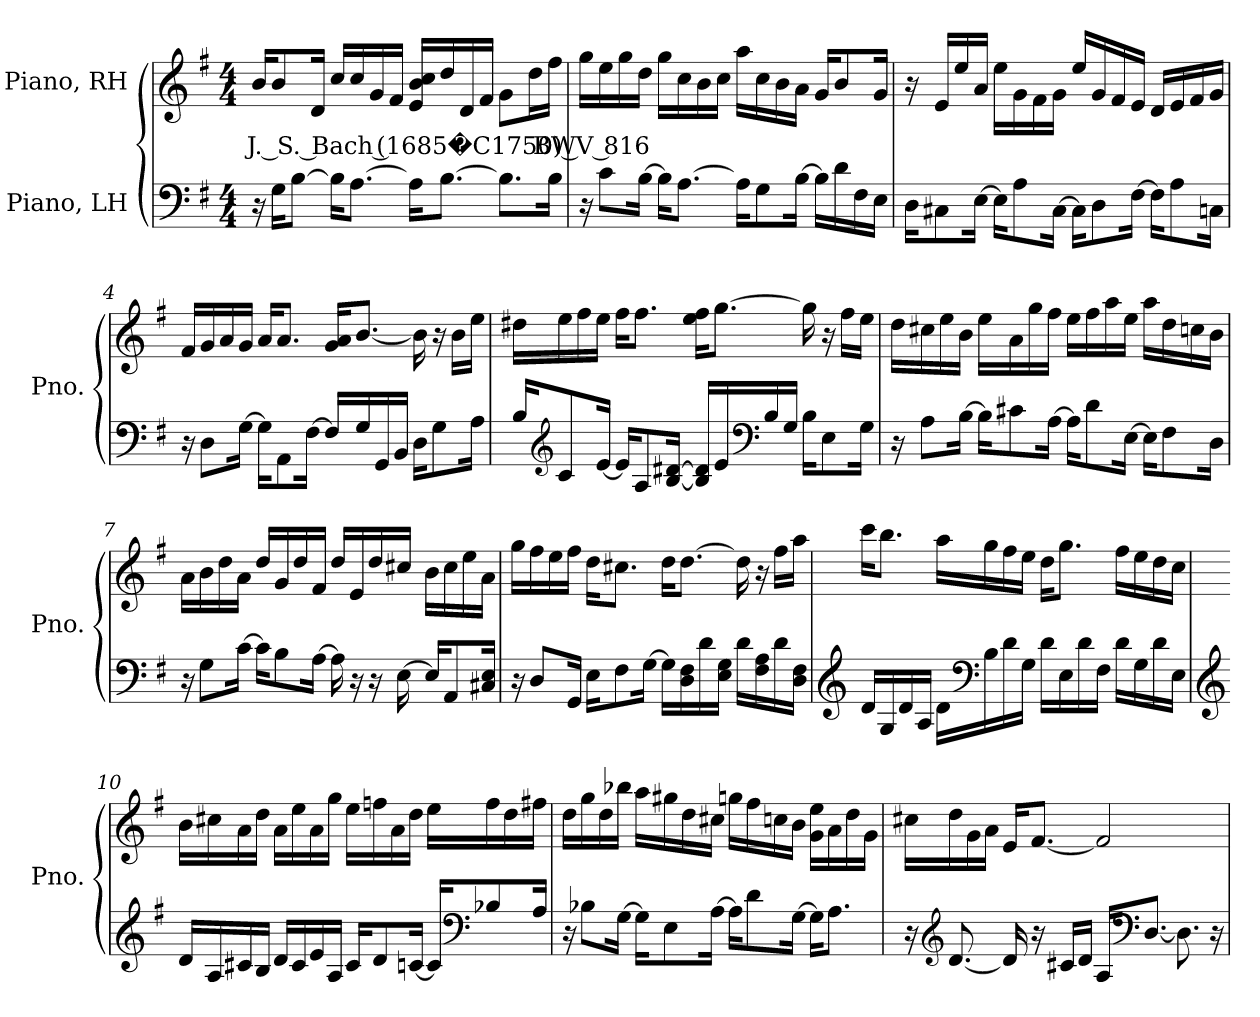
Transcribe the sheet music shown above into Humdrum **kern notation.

**kern	**kern	**text
*part2	*part1	*part1
*staff2	*staff1	*staff1
*I"Piano, LH	*I"Piano, RH	*
*I'Pno.	*I'Pno.	*
*clefF4	*clefG2	*
*k[f#]	*k[f#]	*
*M4/4	*M4/4	*
*MM60	*MM60	*
=1	=1	=1
!	!	!LO:LY:b
16r	16b/KL	J. S. Bach (1685�C1750) BWV 816
16G\KL	8b/	.
[8B\J	.	.
.	16d/Jk	.
16B\KL]	16cc/LL	.
[8.A\J	16cc/	.
.	16g/	.
.	16f#/JJ	.
16A\KL]	16e/ 16b/ 16cc/LL	.
[8.B\J	16dd/	.
.	16d/	.
.	16f#/JJ	.
8.B\L]	8g\L	.
.	16dd\L	.
16B\Jk	16ff#\JJ	.
!!LO:LB:g=z
=2	=2	=2
16r	16gg\LL	.
8c\L	16ee\	.
.	16gg\	.
[16B\Jk	16dd\JJ	.
16B\KL]	16gg\LL	.
[8.A\J	16cc\	.
.	16b\	.
.	16cc\JJ	.
16A\KL]	16aa\LL	.
8G\	16cc\	.
.	16b\	.
[16B\Jk	16a\JJ	.
16B\LL]	16g/KL	.
16d\	8b/	.
16F#\	.	.
16E\JJ	16g/Jk	.
=3	=3	=3
16D\KL	16r	.
8C#X\	16e/LL	.
.	16ee/	.
[16E\Jk	16a/JJ	.
16E\KL]	16ee\LL	.
8A\	16g\	.
.	16f#\	.
[16C#\Jk	16g\JJ	.
16C#\KL]	16ee/LL	.
8D\	16g/	.
.	16f#/	.
[16F#\Jk	16e/JJ	.
16F#\KL]	16d/LL	.
8A\	16e/	.
.	16f#/	.
16Cn\Jk	16g/JJ	.
!!LO:LB:g=z
=4	=4	=4
16r	16f#/LL	.
8D\L	16g/	.
.	16a/	.
[16G\Jk	16g/JJ	.
16G\KL]	16a/KL	.
8AA\	8.a/J	.
[16F#\Jk	.	.
16F#/LL]	16g/ 16a/KL	.
16G/	[8.b/J	.
16GG/	.	.
16BB/JJ	.	.
16D\KL	16b\]	.
8G\	16r	.
.	16b\LL	.
16A\Jk	16ee\JJ	.
=5	=5	=5
16B/KL	16dd#X\LL	.
*clefG2	*	*
8c/	16ee\	.
.	16ff#\	.
[16e/Jk	16ee\JJ	.
16e/KL]	16ff#\KL	.
8A/	8.ff#\J	.
[16B/ [16d#X/Jk	.	.
16B/] 16d#/]LL	16ee\ 16ff#\KL	.
16e/	[8.gg\J	.
*clefF4	*	*
16B/	.	.
16G/JJ	.	.
16B\KL	16gg\]	.
8E\	16r	.
.	16ff#\LL	.
16G\Jk	16ee\JJ	.
!!LO:LB:g=z
=6	=6	=6
16r	16dd\LL	.
8A\L	16cc#X\	.
.	16ee\	.
[16B\Jk	16b\JJ	.
16B\KL]	16ee\LL	.
8c#X\	16a\	.
.	16gg\	.
[16A\Jk	16ff#\JJ	.
16A\KL]	16ee\LL	.
8d\	16ff#\	.
.	16aa\	.
[16E\Jk	16ee\JJ	.
16E\KL]	16aa\LL	.
8F#\	16dd\	.
.	16ccn\	.
16D\Jk	16b\JJ	.
=7	=7	=7
16r	16a\LL	.
8G\L	16b\	.
.	16dd\	.
[16c\Jk	16a\JJ	.
16c\KL]	16dd/LL	.
8B\	16g/	.
.	16dd/	.
[16A\Jk	16f#/JJ	.
16A\]	16dd/LL	.
16r	16e/	.
16r	16dd/	.
[16E\	16cc#X/JJ	.
16E/KL]	16b\LL	.
8AA/	16cc#\	.
.	16ee\	.
16C#X/ 16E/Jk	16a\JJ	.
!!LO:LB:g=z
=8	=8	=8
16r	16gg\LL	.
8D/L	16ff#\	.
.	16ee\	.
16GG/Jk	16ff#\JJ	.
16E\KL	16dd\KL	.
8F#\	8.cc#X\J	.
[16G\Jk	.	.
16G\LL]	16dd\KL	.
16D\ 16F#\	[8.dd\J	.
16d\	.	.
16E\ 16G\JJ	.	.
16d\LL	16dd\]	.
16F#\ 16A\	16r	.
16d\	16ff#\LL	.
16D\ 16F#\JJ	16aa\JJ	.
=9	=9	=9
*clefG2	*	*
16d/LL	16ccc\KL	.
16G/	8.bb\J	.
16d/	.	.
16A/JJ	.	.
16d\LL	16aa\LL	.
*clefF4	*	*
16B\	16gg\	.
16d\	16ff#\	.
16G\JJ	16ee\JJ	.
16d\LL	16dd\KL	.
16E\	8.gg\J	.
16d\	.	.
16F#\JJ	.	.
16d\LL	16ff#\LL	.
16G\	16ee\	.
16d\	16dd\	.
16E\JJ	16cc\JJ	.
!!LO:LB:g=z
=10	=10	=10
*clefG2	*	*
16d/LL	16b\LL	.
16A/	16cc#X\	.
16c#X/	16a\	.
16B/JJ	16dd\JJ	.
16d/LL	16a\LL	.
16c#/	16ee\	.
16e/	16a\	.
16A/JJ	16gg\JJ	.
16c#/KL	16ee\LL	.
8d/	16ffn\	.
.	16a\	.
[16cn/Jk	16dd\JJ	.
16c/KL]	16ee\LL	.
*clefF4	*	*
8B-X/	16ff\	.
.	16dd\	.
16A/Jk	16ff#X\JJ	.
=11	=11	=11
16r	16dd\LL	.
8B-X\L	16gg\	.
.	16dd\	.
[16G\Jk	16bb-X\JJ	.
16G\KL]	16aa\LL	.
8E\	16gg#X\	.
.	16dd\	.
[16A\Jk	16cc#X\JJ	.
16A\KL]	16ggn\LL	.
8d\	16ff#\	.
.	16ccn\	.
[16G\Jk	16b\JJ	.
16G\KL]	16g\ 16ee\LL	.
8.A\J	16a\	.
.	16dd\	.
.	16g\JJ	.
!!LO:PB:g=z
=12	=12	=12
16r	16cc#X\LL	.
*clefG2	*	*
[8.d/	16dd\	.
.	16g\	.
.	16a\JJ	.
16d/]	16e/KL	.
16r	[8.f#/J	.
16c#X/LL	.	.
16d/JJ	.	.
16A/KL	2f#/]	.
*clefF4	*	*
[8.D/J	.	.
8.D\]	.	.
16r	.	.
=	=	=
*-	*-	*-
